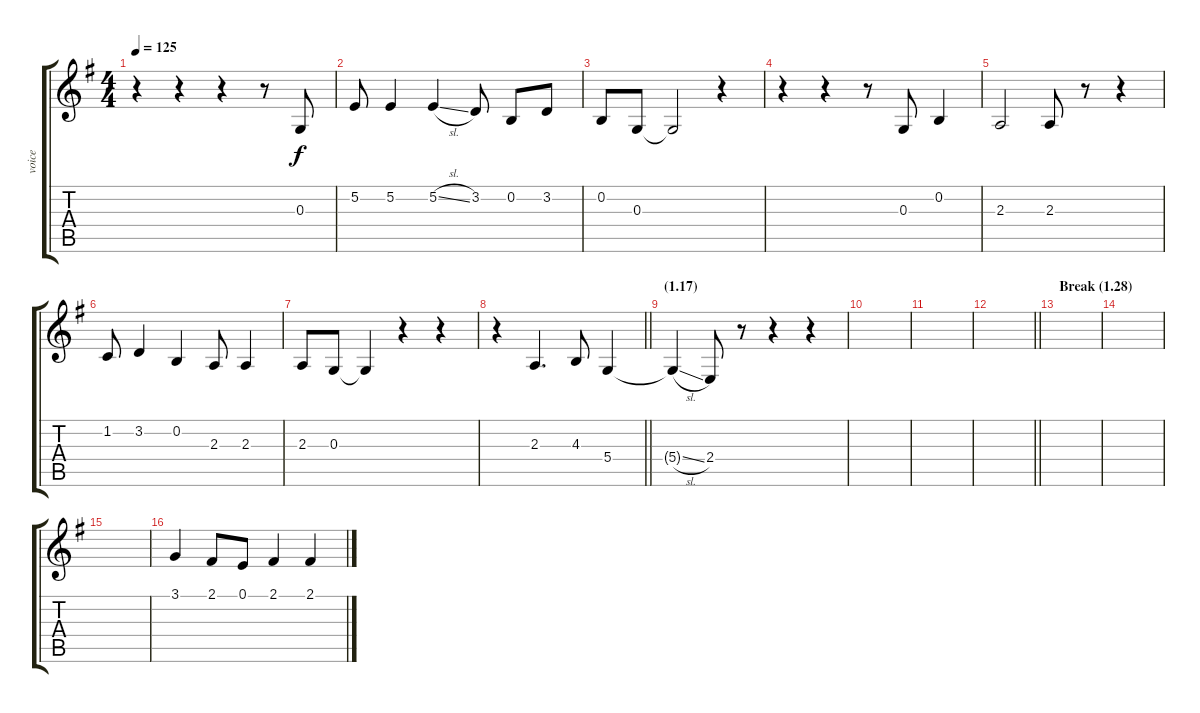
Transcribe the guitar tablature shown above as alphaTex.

\track ("voice" "voice") {instrument clarinet}
\staff {score tabs}
\tuning (E4 B3 G3 D3 A2 E2) {hide}
\ts (4 4)
\tempo 125
\clef g2
\ks g
r.4{dy f} r.4 r.4 r.8 0.3.8 |
5.2.8 5.2.4 5.2{sl}.4 3.2.8 0.2.8 3.2.8 |
0.2.8 0.3.8 0.3{t}.2 r.4 |
r.4 r.4 r.8 0.3.8 0.2.4 |
2.3.2 2.3.8 r.8 r.4 |
1.2.8 3.2.4 0.2.4 2.3.8 2.3.4 |
2.3.8 0.3.8 0.3{t}.4 r.4 r.4 |
\barLineRight lightlight
r.4 2.3.4{d} 4.3.8 5.4.4 |
\section ("" "(1.17)")
5.4{sl t}.4 2.4.8 r.8 r.4 r.4 |
|
|
\barLineRight lightlight
|
\section ("" "Break (1.28)")
|
|
|
3.1.4 2.1.8 0.1.8 2.1.4 2.1.4
